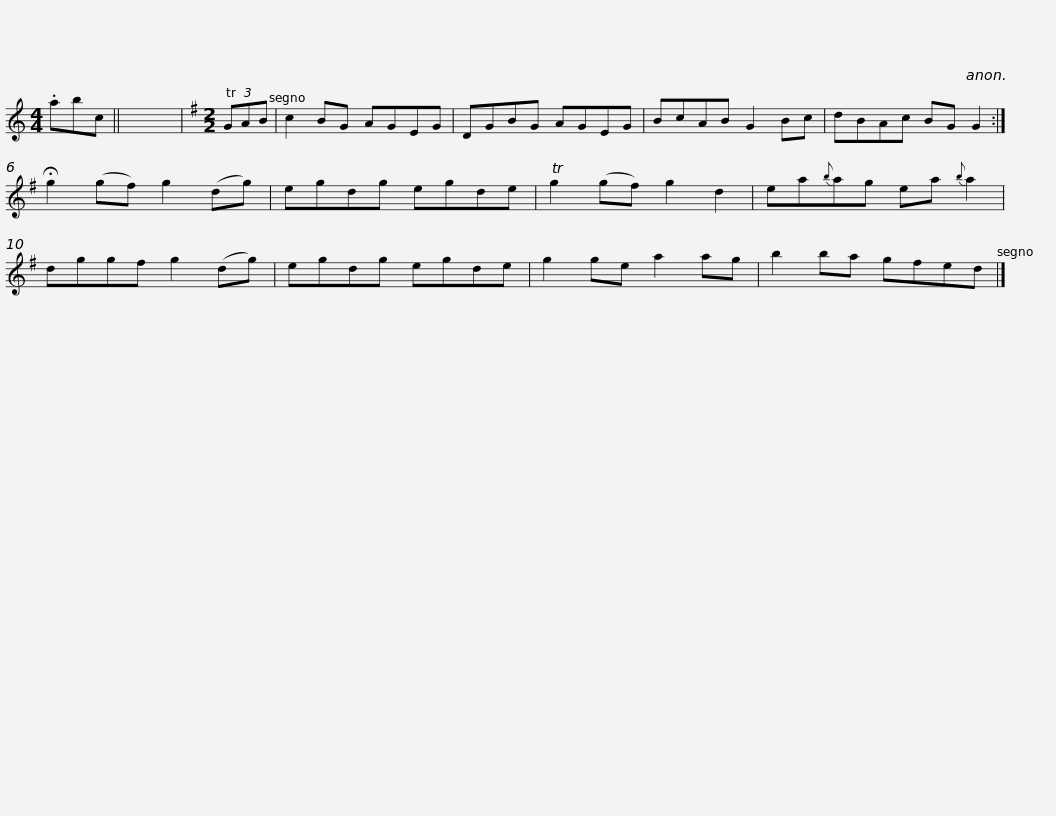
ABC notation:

X:1
L:1/8
M:4/4
I:linebreak $
K:C
V:1 treble
V:1
 .abc || x8 |[K:G][M:2/2] (3TGAB | c2 BG AGEG | DGBG AGEG | %5
 BcAB G2 Bc | dBAc BG G2 :|$ !fermata!g2 (gf) g2 (dg) | egdg egde | Tg2 (gf) g2 d2 | %10
 ea{b}ag ea{b} a2 | dggf g2 (dg) | egdg egde |$ g2 ge a2 ag | b2 ba gfed |] %15
